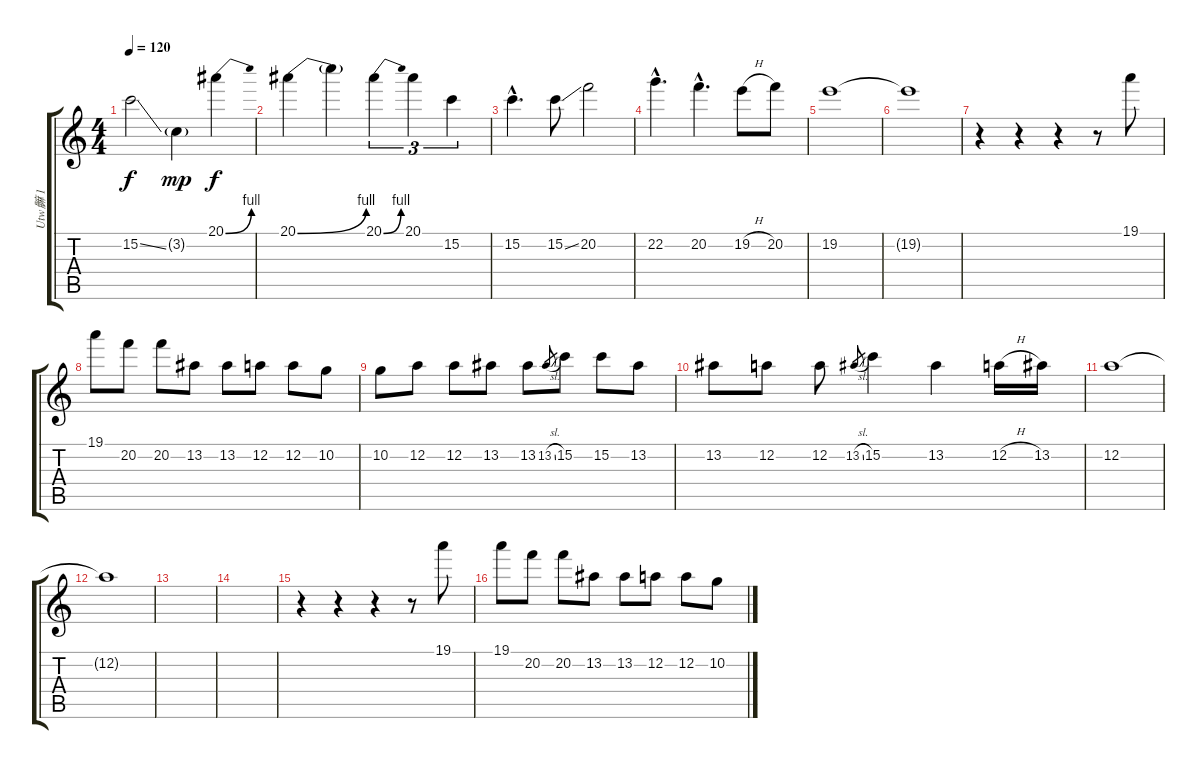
\track ("Utw髍 1" "Utw髍 1") {instrument distortionguitar}
\staff {score tabs}
\tuning (D4 A3 F3 C3 G2 D2) {hide}
\ts (4 4)
\tempo 120
\clef g2
\ks c
15.2{ss}.2{dy f} 3.2{g}.4{dy mp} 20.1{be (bend 0 0 60 4)}.4{dy f} |
20.1{be (bend 0 0 60 4)}.4 20.1{t}.4 20.1{be (bend 0 0 60 4)}.4{tu (3 2)} 20.1.4{tu (3 2)} 15.2.4{tu (3 2)} |
15.2{hac}.4{d} 15.2{ss}.8 20.2.2 |
22.2{hac}.4{d} 20.2{hac}.4{d} 19.2{h}.8 20.2.8 |
19.2.1 |
19.2{t}.1 |
r.4 r.4 r.4 r.8 19.1.8 |
19.1.8 20.2.8 20.2.8 13.2.8 13.2.8 12.2.8 12.2.8 10.2.8 |
10.2.8 12.2.8 12.2.8 13.2.8 13.2.8 13.2{sl}.8{gr} 15.2.8 15.2.8 13.2.8 |
13.2.8 12.2.8 12.2.8 13.2{sl}.8{gr} 15.2.4 13.2.4 12.2{h}.16 13.2.16 |
12.2.1 |
12.2{t}.1 |
|
|
r.4 r.4 r.4 r.8 19.1.8 |
19.1.8 20.2.8 20.2.8 13.2.8 13.2.8 12.2.8 12.2.8 10.2.8
